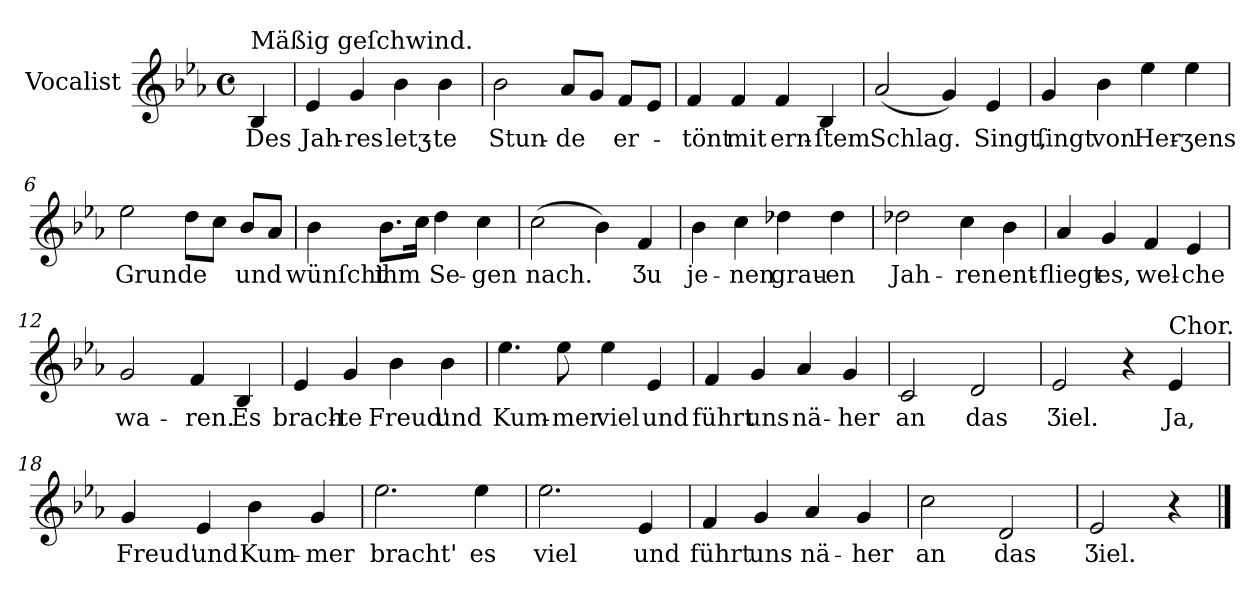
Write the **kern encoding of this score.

**kern	**text
*part1	*part1
*staff1	*staff1
*I"Vocalist	*
*clefG2	*
*k[b-e-a-]	*
*E-:	*
*M4/4	*
*met(c)	*
=	=
!LO:TX:a:t=Mäßig geſchwind.	!
4B-	Des
=1	=1
4e-	Jah-
4g	-res
4b-	letʒ-
4b-	-te
=2	=2
2b-	Stun-
8a-L	-de
8gJ	.
8fL	er-
8e-J	.
=3	=3
4f	-tönt
4f	mit
4f	ern-
4B-	-ſtem
=4	=4
(2a-	Schlag.
4g)	.
4e-	Singt,
=5	=5
4g	ſingt
4b-	von
4ee-	Her-
4ee-	-ʒens
=6	=6
2ee-	Grunde
8ddL	.
8ccJ	.
8b-L	und
8a-J	.
=7	=7
4b-	wünſcht
8.b-L	ihm
16ccJk	.
4dd	Se-
4cc	-gen
=8	=8
(2cc	nach.
4b-)	.
4f	Ʒu
=9	=9
4b-	je-
4cc	-nen
4dd-X	grau-
4dd-	-en
=10	=10
2dd-X	Jah-
4cc	-ren
4b-	ent-
=11	=11
4a-	-fliegt
4g	es,
4f	wel-
4e-	-che
=12	=12
2g	wa-
4f	-ren.
4B-	Es
=13	=13
4e-	brach-
4g	-te
4b-	Freud'
4b-	und
=14	=14
4.ee-	Kum-
8ee-	-mer
4ee-	viel
4e-	und
=15	=15
4f	führt
4g	uns
4a-	nä-
4g	-her
=16	=16
2c	an
2d	das
=17	=17
2e-	Ʒiel.
4r	.
!LO:TX:a:t=Chor.	!
4e-	Ja,
=18	=18
4g	Freud'
4e-	und
4b-	Kum-
4g	-mer
=19	=19
2.ee-	bracht'
4ee-	es
=20	=20
2.ee-	viel
4e-	und
=21	=21
4f	führt
4g	uns
4a-	nä-
4g	-her
=22	=22
2cc	an
2d	das
=23	=23
2e-	Ʒiel.
4r	.
==	==
*-	*-
